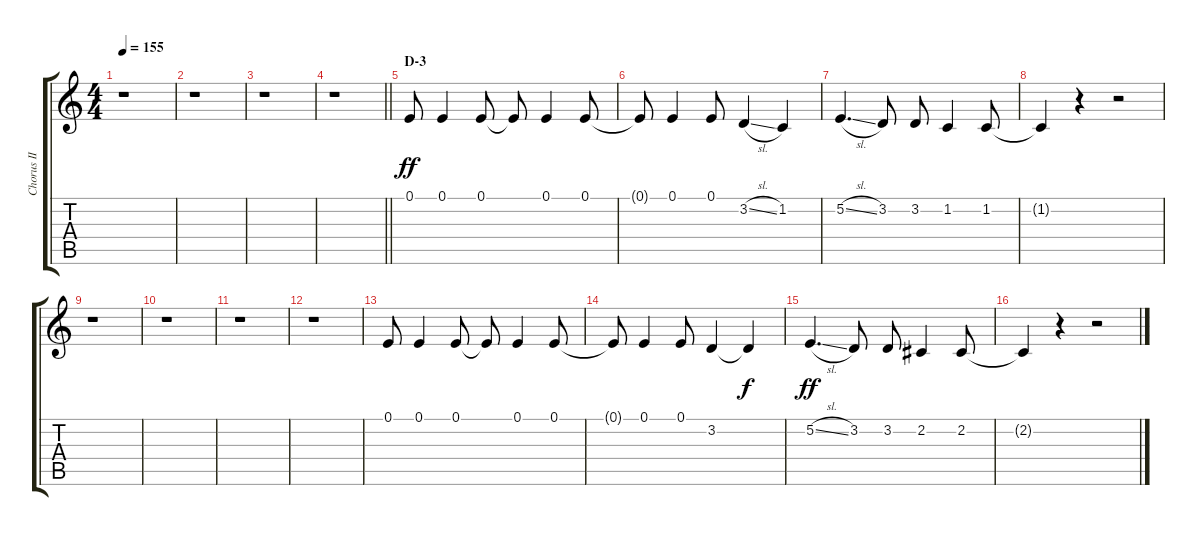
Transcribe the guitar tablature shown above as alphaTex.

\track ("Chorus II" "Chorus II") {instrument voiceoohs}
\staff {score tabs}
\tuning (E4 B3 G3 D3 A2 E2) {hide}
\ts (4 4)
\tempo 155
\clef g2
\ks c
r.1{dy ff} |
r.1 |
r.1 |
\barLineRight lightlight
r.1 |
\section ("" "D-3")
0.1.8 0.1.4 0.1.8 0.1{t}.8 0.1.4 0.1.8 |
0.1{t}.8 0.1.4 0.1.8 3.2{sl}.4 1.2.4 |
5.2{sl}.4{d} 3.2.8 3.2.8 1.2.4 1.2.8 |
1.2{t}.4 r.4 r.2 |
r.1 |
r.1 |
r.1 |
r.1 |
0.1.8 0.1.4 0.1.8 0.1{t}.8 0.1.4 0.1.8 |
0.1{t}.8 0.1.4 0.1.8 3.2.4 3.2{t}.4{dy f} |
5.2{sl}.4{d dy ff} 3.2.8 3.2.8 2.2.4 2.2.8 |
2.2{t}.4 r.4 r.2
